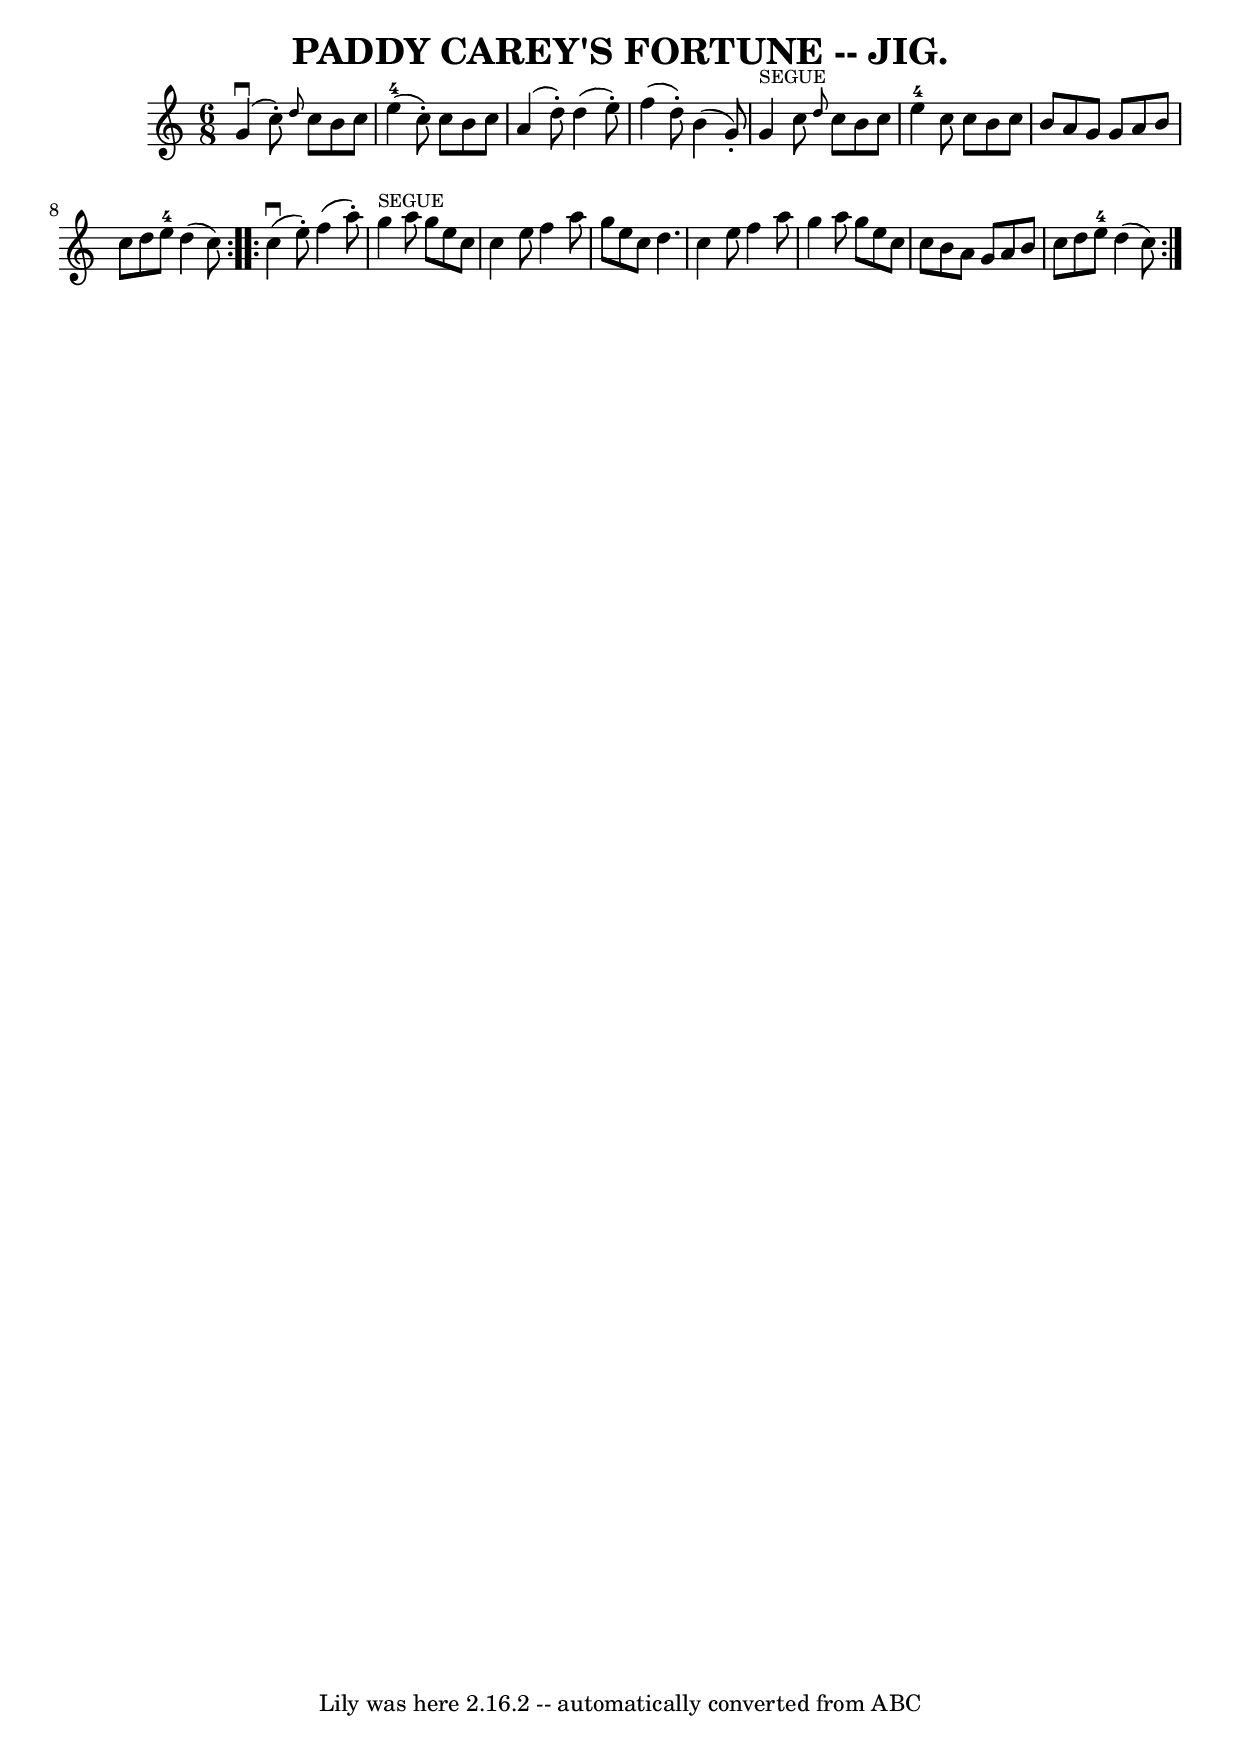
\version "2.16.2"
\include "Mammoth.ily"
\header {
	%% book = "Coles pg. 75.5"
	crossRefNumber = "13"
	footnotes = ""
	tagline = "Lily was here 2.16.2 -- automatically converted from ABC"
	title = "PADDY CAREY'S FORTUNE -- JIG."
}
voicedefault =  {


\repeat volta 2 {
\time 6/8 
\key c \major g'4 (^\downbow c''8 -.) \grace { d''8  }   
c''8 b'8 c''8  |
 e''4-4(c''8 -.) c''8 b'8 c''8 
 |
 a'4 (d''8 -.) d''4 (e''8 -.) |
 f''4 (d''8 
-.) b'4 (g'8 -.) |
 g'4^\segue c''8  \grace { d''8  
} c''8 b'8 c''8    |
 e''4-4 c''8 c''8 b'8 c''8  
|
 b'8 a'8 g'8 g'8 a'8 b'8  |
 c''8 d''8    
e''8-4 d''4 (c''8) }     \repeat volta 2 { c''4 (^\downbow   
e''8 -.) f''4 (a''8 -.) |
 g''4^\segue a''8 g''8    
e''8 c''8  |
 c''4 e''8 f''4 a''8  |
 g''8 e''8  
 c''8 d''4.  |
 c''4 e''8 f''4 a''8  |
 g''4    
a''8 g''8 e''8 c''8  |
 c''8 b'8 a'8 g'8 a'8    
b'8  |
 c''8 d''8 e''8-4 d''4 (c''8) }   
}

\score{
    <<

	\context Staff="default"
	{
	    \voicedefault 
	}

    >>
	\layout {
	}
	\midi {}
}
